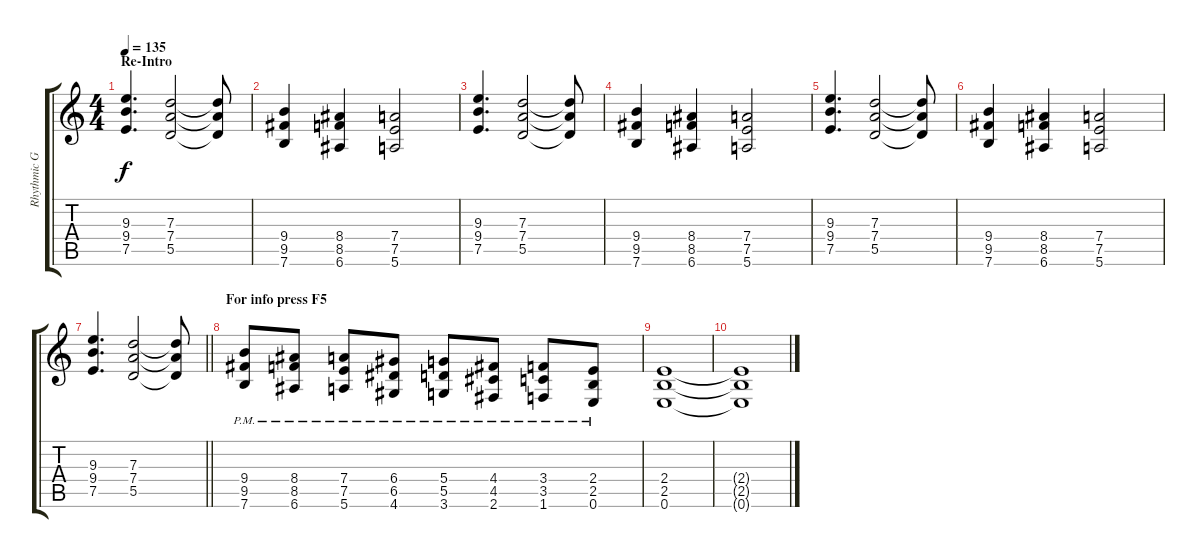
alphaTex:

\track ("Rhythmic Guitar Slash" "Rhythmic G") {instrument distortionguitar}
\staff {score tabs}
\tuning (E4 B3 G3 D3 A2 E2) {hide}
\ts (4 4)
\section ("" "Re-Intro")
\tempo 135
\clef g2
\ks c
(9.3 9.4 7.5).4{d dy f} (7.3 7.4 5.5).2 (7.3{t} 7.4{t} 5.5{t}).8 |
(9.4 9.5 7.6).4 (8.4 8.5 6.6).4 (7.4 7.5 5.6).2 |
(9.3 9.4 7.5).4{d} (7.3 7.4 5.5).2 (7.3{t} 7.4{t} 5.5{t}).8 |
(9.4 9.5 7.6).4 (8.4 8.5 6.6).4 (7.4 7.5 5.6).2 |
(9.3 9.4 7.5).4{d} (7.3 7.4 5.5).2 (7.3{t} 7.4{t} 5.5{t}).8 |
(9.4 9.5 7.6).4 (8.4 8.5 6.6).4 (7.4 7.5 5.6).2 |
\barLineRight lightlight
(9.3 9.4 7.5).4{d} (7.3 7.4 5.5).2 (7.3{t} 7.4{t} 5.5{t}).8 |
\section ("" "For info press F5")
(9.4{pm} 9.5{pm} 7.6{pm}).8 (8.4{pm} 8.5{pm} 6.6{pm}).8 (7.4{pm} 7.5{pm} 5.6{pm}).8 (6.4{pm} 6.5{pm} 4.6{pm}).8 (5.4{pm} 5.5{pm} 3.6{pm}).8 (4.4{pm} 4.5{pm} 2.6{pm}).8 (3.4{pm} 3.5{pm} 1.6{pm}).8 (2.4{pm} 2.5{pm} 0.6{pm}).8 |
(2.4 2.5 0.6).1 |
(2.4{t} 2.5{t} 0.6{t}).1
